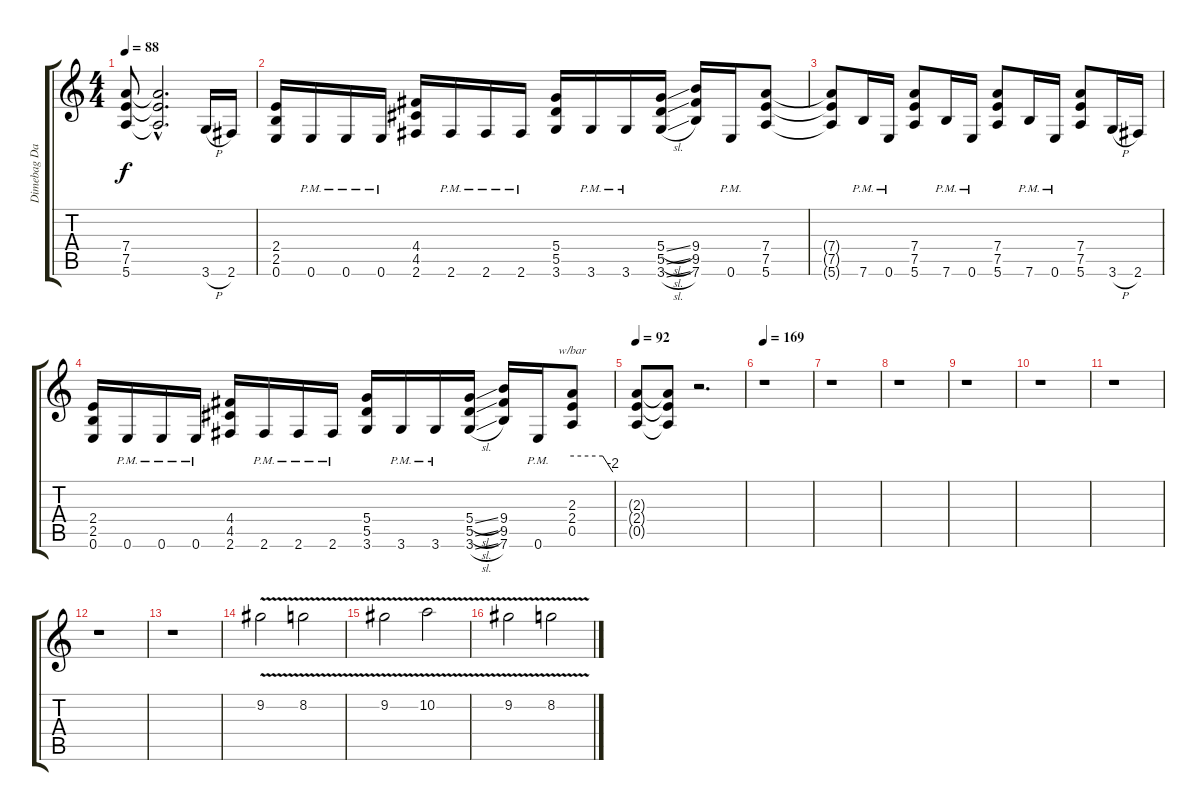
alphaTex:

\track ("Dimebag Darrell (Rythm)" "Dimebag Da") {instrument distortionguitar}
\staff {score tabs}
\tuning (E4 B3 G3 D3 A2 E2) {hide}
\ts (4 4)
\tempo 88
\clef g2
\ks c
(7.4{t} 7.5{t} 5.6{t}).8{dy f} (7.4{hac t} 7.5{hac t} 5.6{hac t}).2{d} 3.6{h}.16 2.6.16 |
(2.4 2.5 0.6).16 0.6{pm}.16 0.6{pm}.16 0.6{pm}.16 (4.4 4.5 2.6).16 2.6{pm}.16 2.6{pm}.16 2.6{pm}.16 (5.4 5.5 3.6).16 3.6{pm}.16 3.6{pm}.16 (5.4{sl} 5.5{sl} 3.6{sl}).16 (9.4 9.5 7.6).16 0.6{pm}.16 (7.4 7.5 5.6).8 |
(7.4{t} 7.5{t} 5.6{t}).8 7.6{pm}.16 0.6{pm}.16 (7.4 7.5 5.6).8 7.6{pm}.16 0.6{pm}.16 (7.4 7.5 5.6).8 7.6{pm}.16 0.6{pm}.16 (7.4 7.5 5.6).8 3.6{h}.16 2.6.16 |
(2.4 2.5 0.6).16 0.6{pm}.16 0.6{pm}.16 0.6{pm}.16 (4.4 4.5 2.6).16 2.6{pm}.16 2.6{pm}.16 2.6{pm}.16 (5.4 5.5 3.6).16 3.6{pm}.16 3.6{pm}.16 (5.4{sl} 5.5{sl} 3.6{sl}).16 (9.4 9.5 7.6).16 0.6{pm}.16 (2.3 2.4 0.5).8{tbe (custom default 0 0 45 0 60 -8)} |
\tempo 92
(2.3{t} 2.4{t} 0.5{t}).8 (2.3{t} 2.4{t} 0.5{t}).8 r.2{d} |
\tempo 169
r.1 |
r.1 |
r.1 |
r.1 |
r.1 |
r.1 |
r.1 |
r.1{volume 4} |
9.2{v}.2{volume 8 balance 0} 8.2{v}.2{balance 16} |
9.2{v}.2{balance 0} 10.2{v}.2{balance 16} |
9.2{v}.2{balance 0} 8.2{v}.2{balance 16}
